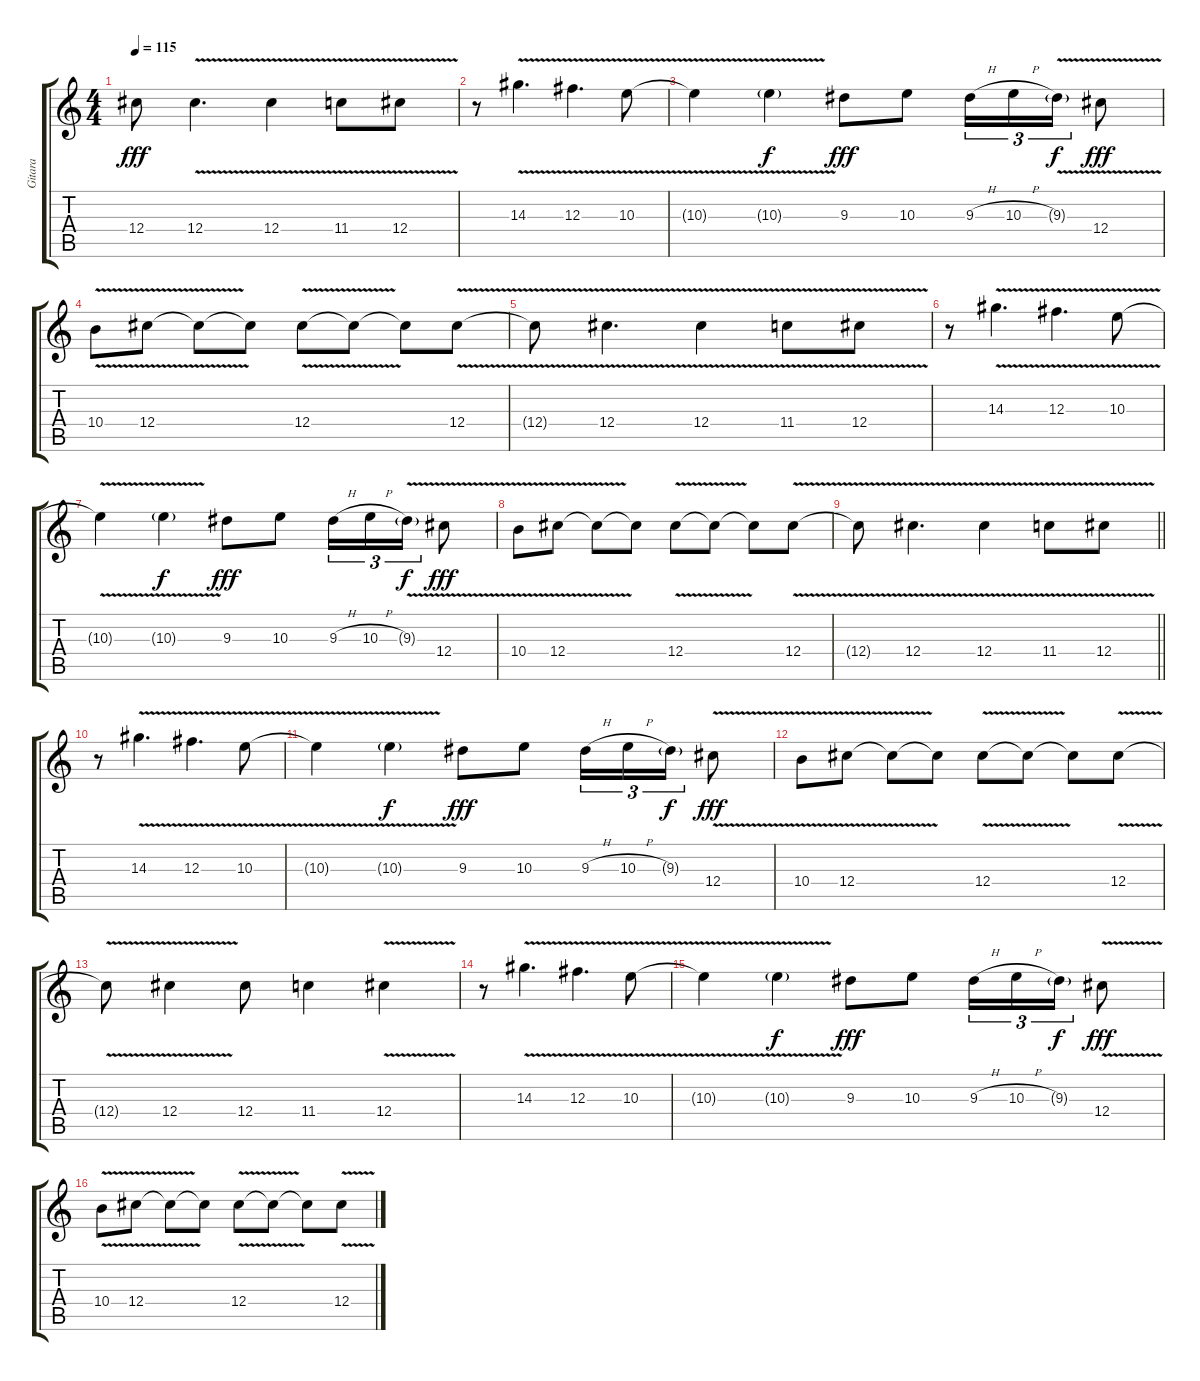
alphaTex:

\track ("Gitara" "Gitara") {instrument distortionguitar}
\staff {score tabs}
\tuning (Eb4 Bb3 Gb3 Db3 Ab2 Db2) {hide}
\ts (4 4)
\tempo 115
\clef g2
\ks c
12.4{t}.8{dy fff} 12.4{v}.4{d} 12.4{v}.4 11.4{v}.8 12.4{v}.8 |
r.8 14.3{v}.4{d} 12.3{v}.4{d} 10.3{v}.8 |
10.3{t}.4 10.3{v g}.4{dy f} 9.3.8{dy fff} 10.3.8 9.3{h}.16{tu (3 2)} 10.3{h}.16{tu (3 2)} 9.3{v g}.16{tu (3 2) dy f} 12.4{v}.8{dy fff} |
10.4{v}.8 12.4{v}.8 12.4{t}.8 12.4{t}.8 12.4{v}.8 12.4{t}.8 12.4{t}.8 12.4{v}.8 |
12.4{t}.8 12.4{v}.4{d} 12.4{v}.4 11.4{v}.8 12.4{v}.8 |
r.8 14.3{v}.4{d} 12.3{v}.4{d} 10.3{v}.8 |
10.3{t}.4 10.3{v g}.4{dy f} 9.3.8{dy fff} 10.3.8 9.3{h}.16{tu (3 2)} 10.3{h}.16{tu (3 2)} 9.3{v g}.16{tu (3 2) dy f} 12.4{v}.8{dy fff} |
10.4{v}.8 12.4{v}.8 12.4{t}.8 12.4{t}.8 12.4{v}.8 12.4{t}.8 12.4{t}.8 12.4{v}.8 |
\barLineRight lightlight
12.4{t}.8 12.4{v}.4{d} 12.4{v}.4 11.4{v}.8 12.4{v}.8 |
r.8 14.3{v}.4{d} 12.3{v}.4{d} 10.3{v}.8 |
10.3{t}.4 10.3{v g}.4{dy f} 9.3.8{dy fff} 10.3.8 9.3{h}.16{tu (3 2)} 10.3{h}.16{tu (3 2)} 9.3{g}.16{tu (3 2) dy f} 12.4{v}.8{dy fff} |
10.4{v}.8 12.4{v}.8 12.4{t}.8 12.4{t}.8 12.4{v}.8 12.4{t}.8 12.4{t}.8 12.4{v}.8 |
12.4{t}.8 12.4{v}.4 12.4.8 11.4.4 12.4{v}.4 |
r.8 14.3{v}.4{d} 12.3{v}.4{d} 10.3{v}.8 |
10.3{t}.4 10.3{v g}.4{dy f} 9.3.8{dy fff} 10.3.8 9.3{h}.16{tu (3 2)} 10.3{h}.16{tu (3 2)} 9.3{g}.16{tu (3 2) dy f} 12.4{v}.8{dy fff} |
10.4{v}.8 12.4{v}.8 12.4{t}.8 12.4{t}.8 12.4{v}.8 12.4{t}.8 12.4{t}.8 12.4{v}.8
